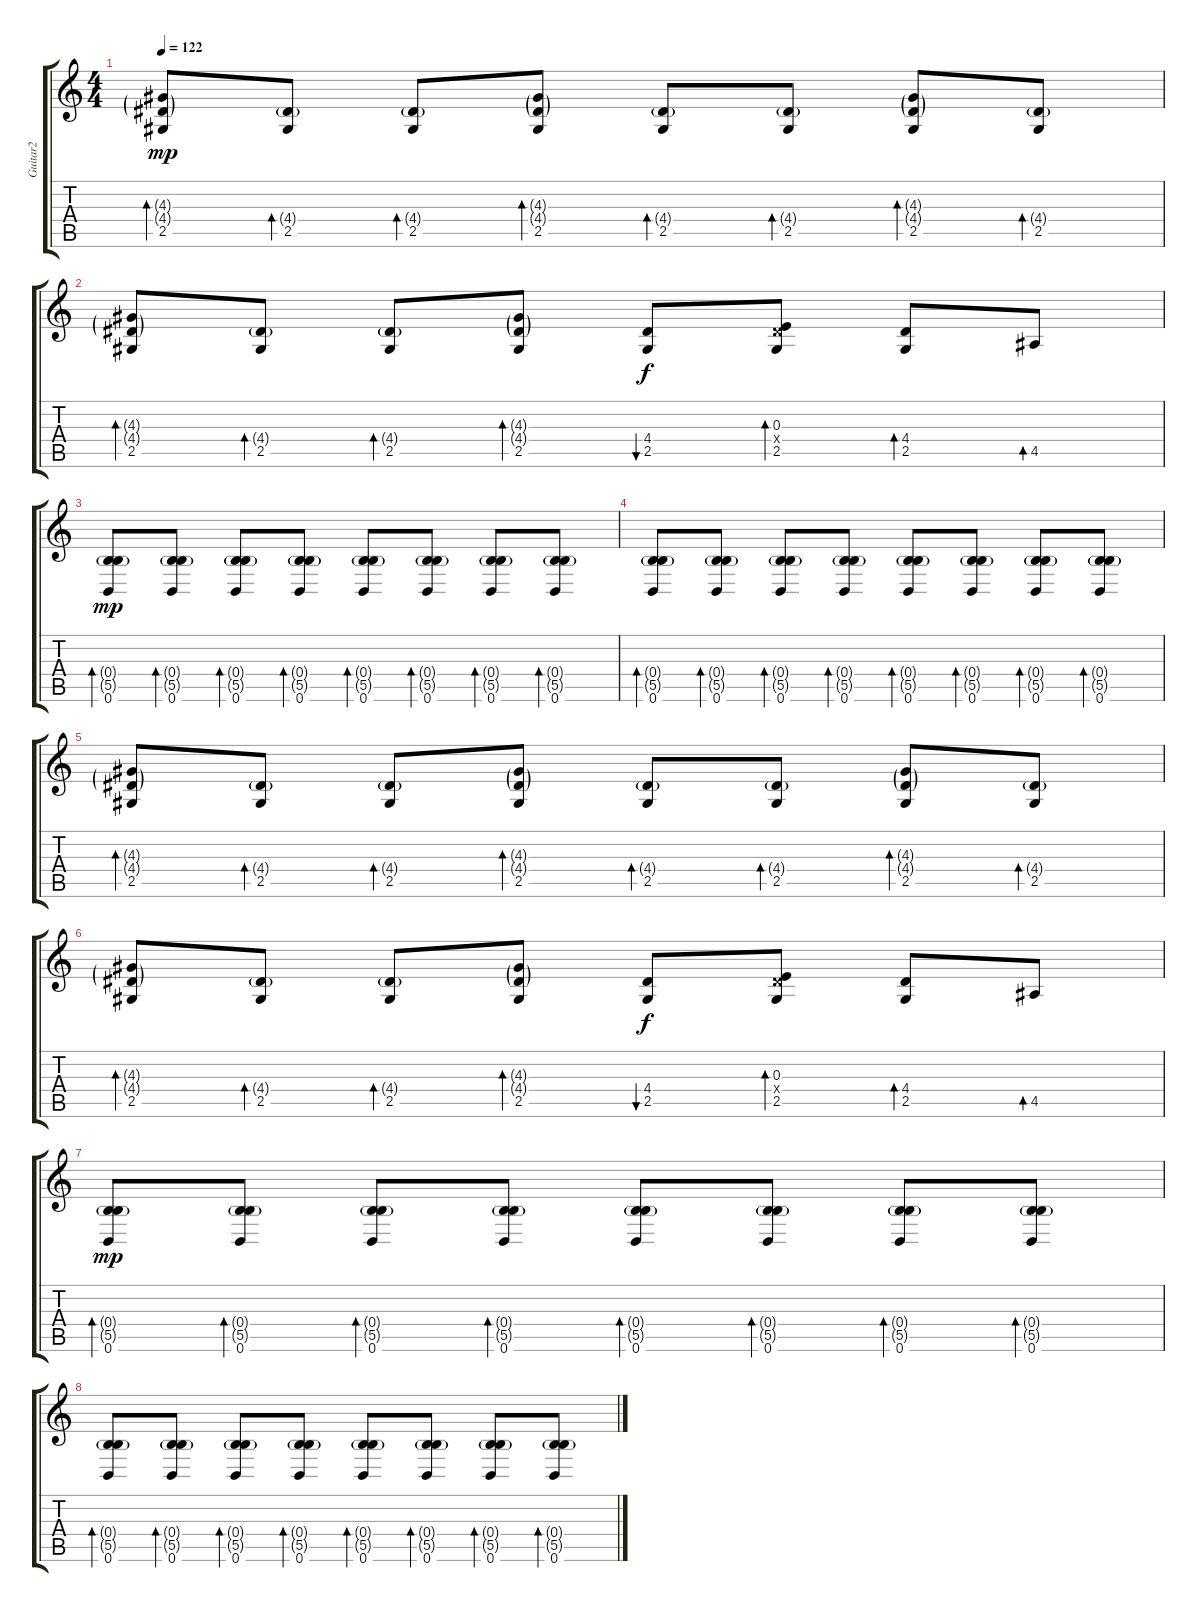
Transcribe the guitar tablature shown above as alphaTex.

\track ("Guitar2" "Guitar2") {instrument acousticguitarsteel}
\staff {score tabs}
\tuning (Db4 Ab3 E3 B2 Gb2 B1) {hide}
\ts (4 4)
\tempo 122
\clef g2
\ks c
(4.3{g} 4.4{g} 2.5).8{bd 120 dy mp instrument acousticguitarsteel} (4.4{g} 2.5).8{bd 120} (4.4{g} 2.5).8{bd 120} (4.3{g} 4.4{g} 2.5).8{bd 120} (4.4{g} 2.5).8{bd 120} (4.4{g} 2.5).8{bd 120} (4.3{g} 4.4{g} 2.5).8{bd 120} (4.4{g} 2.5).8{bd 120} |
(4.3{g} 4.4{g} 2.5).8{bd 120} (4.4{g} 2.5).8{bd 120} (4.4{g} 2.5).8{bd 120} (4.3{g} 4.4{g} 2.5).8{bd 120} (4.4 2.5).8{bu 120 dy f} (0.3 4.4{x} 2.5).8{bd 120} (4.4 2.5).8{bd 120} 4.5.8{bd 120} |
(0.4{g} 5.5{g} 0.6).8{bd 120 dy mp} (0.4{g} 5.5{g} 0.6).8{bd 120} (0.4{g} 5.5{g} 0.6).8{bd 120} (0.4{g} 5.5{g} 0.6).8{bd 120} (0.4{g} 5.5{g} 0.6).8{bd 120} (0.4{g} 5.5{g} 0.6).8{bd 120} (0.4{g} 5.5{g} 0.6).8{bd 120} (0.4{g} 5.5{g} 0.6).8{bd 120} |
(0.4{g} 5.5{g} 0.6).8{bd 120} (0.4{g} 5.5{g} 0.6).8{bd 120} (0.4{g} 5.5{g} 0.6).8{bd 120} (0.4{g} 5.5{g} 0.6).8{bd 120} (0.4{g} 5.5{g} 0.6).8{bd 120} (0.4{g} 5.5{g} 0.6).8{bd 120} (0.4{g} 5.5{g} 0.6).8{bd 120} (0.4{g} 5.5{g} 0.6).8{bd 120} |
(4.3{g} 4.4{g} 2.5).8{bd 120} (4.4{g} 2.5).8{bd 120} (4.4{g} 2.5).8{bd 120} (4.3{g} 4.4{g} 2.5).8{bd 120} (4.4{g} 2.5).8{bd 120} (4.4{g} 2.5).8{bd 120} (4.3{g} 4.4{g} 2.5).8{bd 120} (4.4{g} 2.5).8{bd 120} |
(4.3{g} 4.4{g} 2.5).8{bd 120} (4.4{g} 2.5).8{bd 120} (4.4{g} 2.5).8{bd 120} (4.3{g} 4.4{g} 2.5).8{bd 120} (4.4 2.5).8{bu 120 dy f} (0.3 4.4{x} 2.5).8{bd 120} (4.4 2.5).8{bd 120} 4.5.8{bd 120} |
(0.4{g} 5.5{g} 0.6).8{bd 120 dy mp} (0.4{g} 5.5{g} 0.6).8{bd 120} (0.4{g} 5.5{g} 0.6).8{bd 120} (0.4{g} 5.5{g} 0.6).8{bd 120} (0.4{g} 5.5{g} 0.6).8{bd 120} (0.4{g} 5.5{g} 0.6).8{bd 120} (0.4{g} 5.5{g} 0.6).8{bd 120} (0.4{g} 5.5{g} 0.6).8{bd 120} |
(0.4{g} 5.5{g} 0.6).8{bd 120} (0.4{g} 5.5{g} 0.6).8{bd 120} (0.4{g} 5.5{g} 0.6).8{bd 120} (0.4{g} 5.5{g} 0.6).8{bd 120} (0.4{g} 5.5{g} 0.6).8{bd 120} (0.4{g} 5.5{g} 0.6).8{bd 120} (0.4{g} 5.5{g} 0.6).8{bd 120} (0.4{g} 5.5{g} 0.6).8{bd 120}
